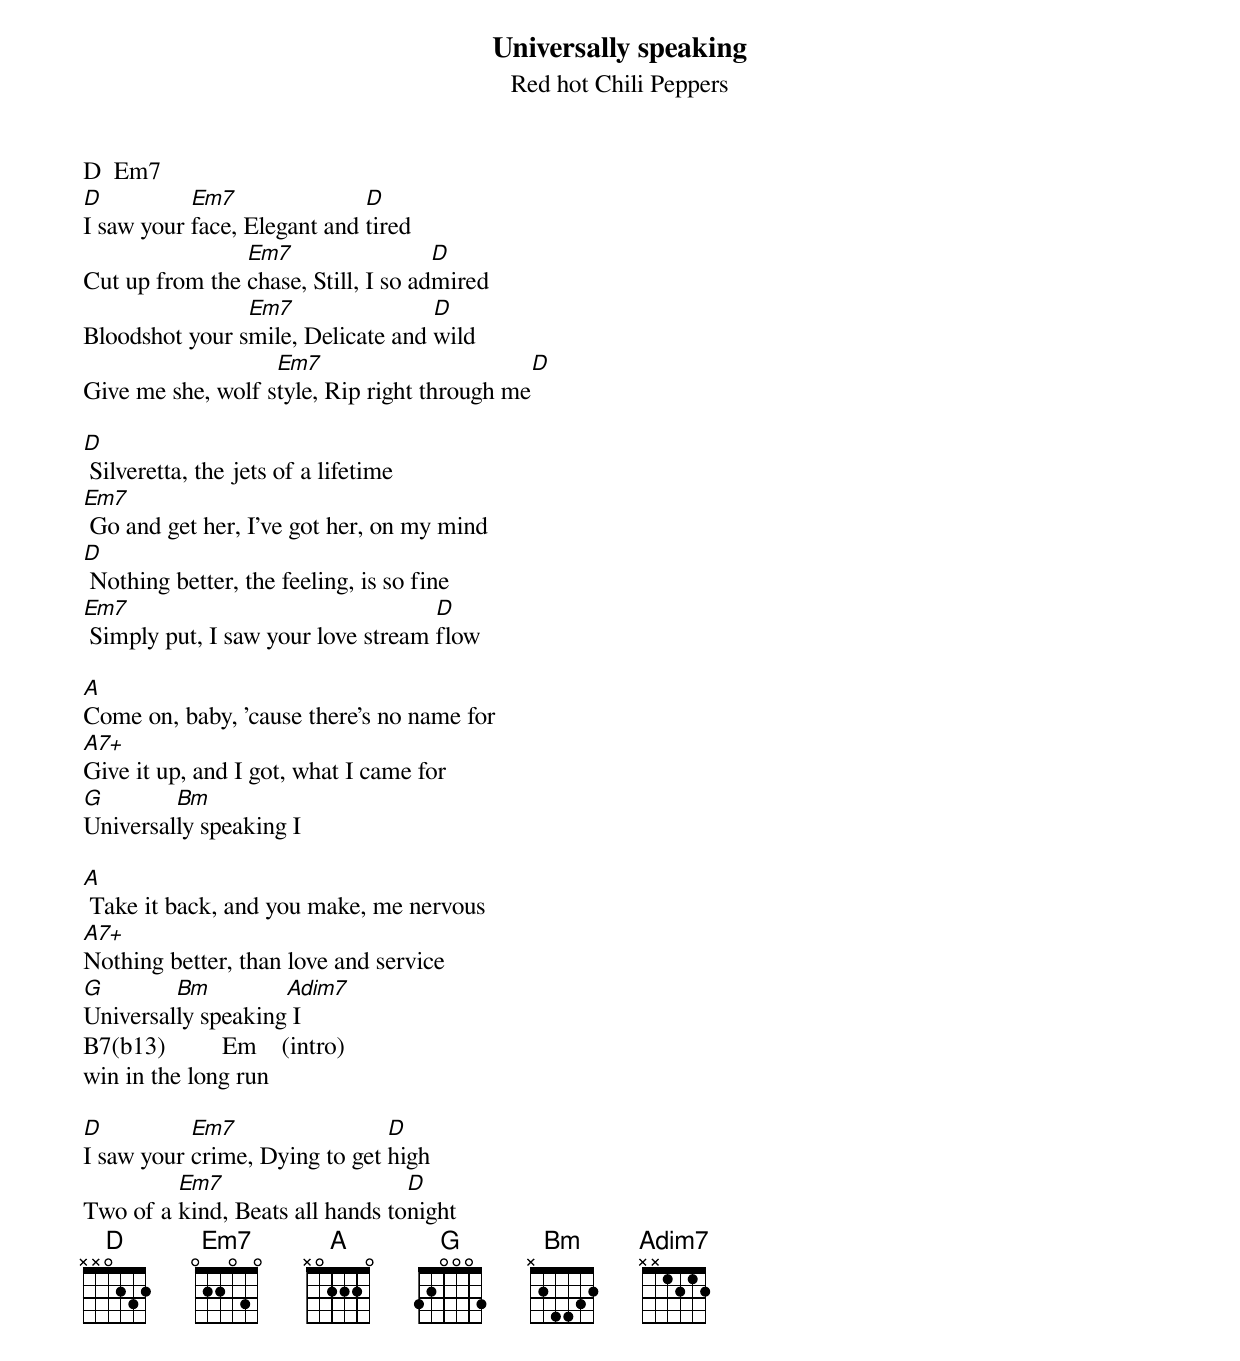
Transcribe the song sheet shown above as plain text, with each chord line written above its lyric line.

Universally speaking
Red hot Chili Peppers

D  Em7
D          Em7               D
I saw your face, Elegant and tired
                Em7                  D
Cut up from the chase, Still, I so admired
                Em7                D
Bloodshot your smile, Delicate and wild
                   Em7                         D
Give me she, wolf style, Rip right through me

D
 Silveretta, the jets of a lifetime
Em7
 Go and get her, I've got her, on my mind
D
 Nothing better, the feeling, is so fine
Em7                                 D
 Simply put, I saw your love stream flow

A
Come on, baby, 'cause there's no name for
A7+
Give it up, and I got, what I came for
G        Bm
Universally speaking I

A
 Take it back, and you make, me nervous
A7+
Nothing better, than love and service
G        Bm         Adim7
Universally speaking I
B7(b13)         Em    (intro)
win in the long run

D          Em7                 D
I saw your crime, Dying to get high
         Em7                     D
Two of a kind, Beats all hands tonight
